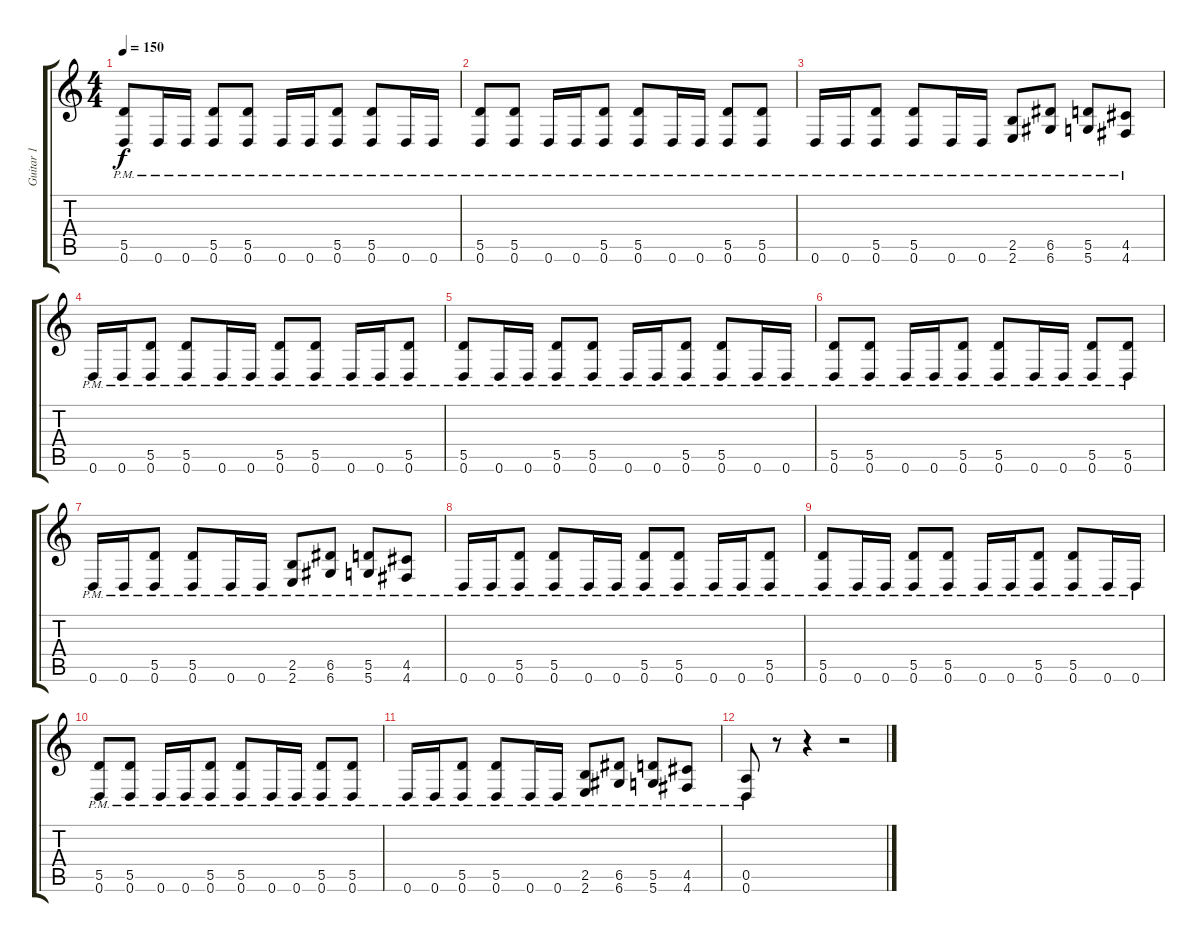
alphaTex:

\track ("Guitar 1" "Guitar 1") {instrument distortionguitar}
\staff {score tabs}
\tuning (E4 B3 G3 D3 A2 D2) {hide}
\ts (4 4)
\tempo 150
\clef g2
\ks c
(5.5{pm} 0.6{pm}).8{dy f} 0.6{pm}.16 0.6{pm}.16 (5.5{pm} 0.6{pm}).8 (5.5{pm} 0.6{pm}).8 0.6{pm}.16 0.6{pm}.16 (5.5{pm} 0.6{pm}).8 (5.5{pm} 0.6{pm}).8 0.6{pm}.16 0.6{pm}.16 |
(5.5{pm} 0.6{pm}).8 (5.5{pm} 0.6{pm}).8 0.6{pm}.16 0.6{pm}.16 (5.5{pm} 0.6{pm}).8 (5.5{pm} 0.6{pm}).8 0.6{pm}.16 0.6{pm}.16 (5.5{pm} 0.6{pm}).8 (5.5{pm} 0.6{pm}).8 |
0.6{pm}.16 0.6{pm}.16 (5.5{pm} 0.6{pm}).8 (5.5{pm} 0.6{pm}).8 0.6{pm}.16 0.6{pm}.16 (2.5{pm} 2.6{pm}).8 (6.5{pm} 6.6{pm}).8 (5.5{pm} 5.6{pm}).8 (4.5{pm} 4.6{pm}).8 |
0.6{pm}.16 0.6{pm}.16 (5.5{pm} 0.6{pm}).8 (5.5{pm} 0.6{pm}).8 0.6{pm}.16 0.6{pm}.16 (5.5{pm} 0.6{pm}).8 (5.5{pm} 0.6{pm}).8 0.6{pm}.16 0.6{pm}.16 (5.5{pm} 0.6{pm}).8 |
(5.5{pm} 0.6{pm}).8 0.6{pm}.16 0.6{pm}.16 (5.5{pm} 0.6{pm}).8 (5.5{pm} 0.6{pm}).8 0.6{pm}.16 0.6{pm}.16 (5.5{pm} 0.6{pm}).8 (5.5{pm} 0.6{pm}).8 0.6{pm}.16 0.6{pm}.16 |
(5.5{pm} 0.6{pm}).8 (5.5{pm} 0.6{pm}).8 0.6{pm}.16 0.6{pm}.16 (5.5{pm} 0.6{pm}).8 (5.5{pm} 0.6{pm}).8 0.6{pm}.16 0.6{pm}.16 (5.5{pm} 0.6{pm}).8 (5.5{pm} 0.6{pm}).8 |
0.6{pm}.16 0.6{pm}.16 (5.5{pm} 0.6{pm}).8 (5.5{pm} 0.6{pm}).8 0.6{pm}.16 0.6{pm}.16 (2.5{pm} 2.6{pm}).8 (6.5{pm} 6.6{pm}).8 (5.5{pm} 5.6{pm}).8 (4.5{pm} 4.6{pm}).8 |
0.6{pm}.16 0.6{pm}.16 (5.5{pm} 0.6{pm}).8 (5.5{pm} 0.6{pm}).8 0.6{pm}.16 0.6{pm}.16 (5.5{pm} 0.6{pm}).8 (5.5{pm} 0.6{pm}).8 0.6{pm}.16 0.6{pm}.16 (5.5{pm} 0.6{pm}).8 |
(5.5{pm} 0.6{pm}).8 0.6{pm}.16 0.6{pm}.16 (5.5{pm} 0.6{pm}).8 (5.5{pm} 0.6{pm}).8 0.6{pm}.16 0.6{pm}.16 (5.5{pm} 0.6{pm}).8 (5.5{pm} 0.6{pm}).8 0.6{pm}.16 0.6{pm}.16 |
(5.5{pm} 0.6{pm}).8 (5.5{pm} 0.6{pm}).8 0.6{pm}.16 0.6{pm}.16 (5.5{pm} 0.6{pm}).8 (5.5{pm} 0.6{pm}).8 0.6{pm}.16 0.6{pm}.16 (5.5{pm} 0.6{pm}).8 (5.5{pm} 0.6{pm}).8 |
0.6{pm}.16 0.6{pm}.16 (5.5{pm} 0.6{pm}).8 (5.5{pm} 0.6{pm}).8 0.6{pm}.16 0.6{pm}.16 (2.5{pm} 2.6{pm}).8 (6.5{pm} 6.6{pm}).8 (5.5{pm} 5.6{pm}).8 (4.5{pm} 4.6{pm}).8 |
(0.5{pm} 0.6{pm}).8 r.8 r.4 r.2
